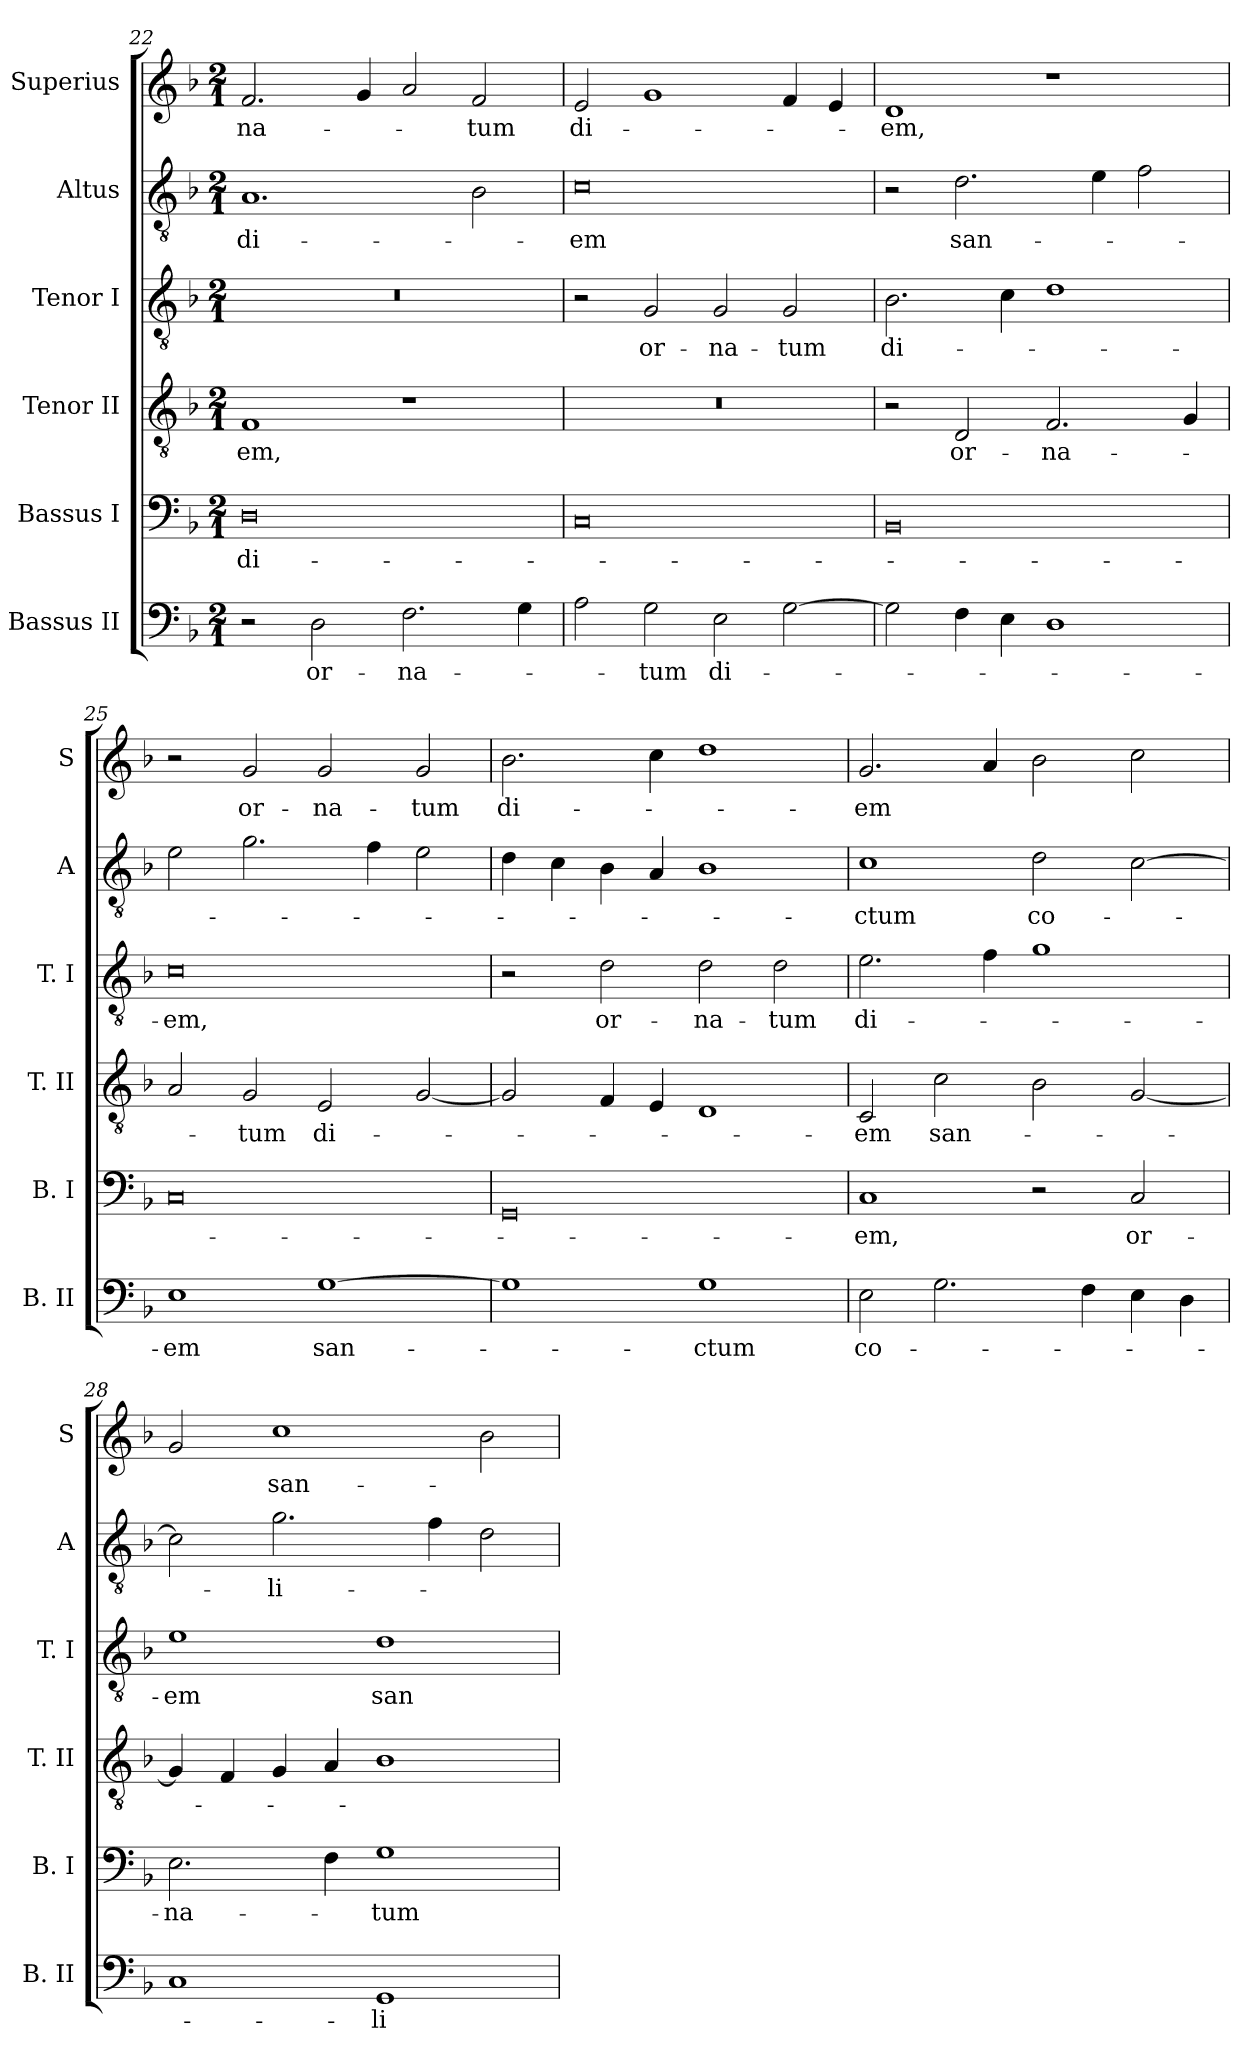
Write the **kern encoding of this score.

**kern	**text	**kern	**text	**kern	**text	**kern	**text	**kern	**text	**kern	**text
*part6	*part6	*part5	*part5	*part4	*part4	*part3	*part3	*part2	*part2	*part1	*part1
*staff6	*staff6	*staff5	*staff5	*staff4	*staff4	*staff3	*staff3	*staff2	*staff2	*staff1	*staff1
*I"Bassus II	*	*I"Bassus I	*	*I"Tenor II	*	*I"Tenor I	*	*I"Altus	*	*I"Superius	*
*I'B. II	*	*I'B. I	*	*I'T. II	*	*I'T. I	*	*I'A	*	*I'S	*
*clefF4	*	*clefF4	*	*clefGv2	*	*clefGv2	*	*clefGv2	*	*clefG2	*
*k[b-]	*	*k[b-]	*	*k[b-]	*	*k[b-]	*	*k[b-]	*	*k[b-]	*
*F:	*	*F:	*	*F:	*	*F:	*	*F:	*	*F:	*
*M2/1	*	*M2/1	*	*M2/1	*	*M2/1	*	*M2/1	*	*M2/1	*
=22	=22	=22	=22	=22	=22	=22	=22	=22	=22	=22	=22
2r	.	0D	di-	1F	-em,	0r	.	1.A	di-	2.f	-na-
2D	or-	.	.	.	.	.	.	.	.	.	.
.	.	.	.	.	.	.	.	.	.	4g	.
2.F	-na-	.	.	1r	.	.	.	.	.	2a	.
.	.	.	.	.	.	.	.	2B-	.	2f	-tum
4G	.	.	.	.	.	.	.	.	.	.	.
=23	=23	=23	=23	=23	=23	=23	=23	=23	=23	=23	=23
2A	.	0C	.	0r	.	2r	.	0c	-em	2e	di-
2G	-tum	.	.	.	.	2G	or-	.	.	1g	.
2E	di-	.	.	.	.	2G	-na-	.	.	.	.
[2G	.	.	.	.	.	2G	-tum	.	.	4f	.
.	.	.	.	.	.	.	.	.	.	4e	.
=24	=24	=24	=24	=24	=24	=24	=24	=24	=24	=24	=24
2G]	.	0BB-	.	2r	.	2.B-	di-	2r	.	1d	-em,
4F	.	.	.	2D	or-	.	.	2.d	san-	.	.
4E	.	.	.	.	.	4c	.	.	.	.	.
1D	.	.	.	2.F	-na-	1d	.	.	.	1r	.
.	.	.	.	.	.	.	.	4e	.	.	.
.	.	.	.	.	.	.	.	2f	.	.	.
.	.	.	.	4G	.	.	.	.	.	.	.
=25	=25	=25	=25	=25	=25	=25	=25	=25	=25	=25	=25
1E	-em	0C	.	2A	.	0c	-em,	2e	.	2r	.
.	.	.	.	2G	-tum	.	.	2.g	.	2g	or-
[1G	san-	.	.	2E	di-	.	.	.	.	2g	-na-
.	.	.	.	.	.	.	.	4f	.	.	.
.	.	.	.	[2G	.	.	.	2e	.	2g	-tum
=26	=26	=26	=26	=26	=26	=26	=26	=26	=26	=26	=26
1G]	.	0GG	.	2G]	.	2r	.	4d	.	2.b-	di-
.	.	.	.	.	.	.	.	4c	.	.	.
.	.	.	.	4F	.	2d	or-	4B-	.	.	.
.	.	.	.	4E	.	.	.	4A	.	4cc	.
1G	-ctum	.	.	1D	.	2d	-na-	1B-	.	1dd	.
.	.	.	.	.	.	2d	-tum	.	.	.	.
=27	=27	=27	=27	=27	=27	=27	=27	=27	=27	=27	=27
2E	co-	1C	-em,	2C	-em	2.e	di-	1c	-ctum	2.g	-em
2.G	.	.	.	2c	san-	.	.	.	.	.	.
.	.	.	.	.	.	4f	.	.	.	4a	.
.	.	2r	.	2B-	.	1g	.	2d	co-	2b-	.
4F	.	.	.	.	.	.	.	.	.	.	.
4E	.	2C	or-	[2G	.	.	.	[2c	.	2cc	.
4D	.	.	.	.	.	.	.	.	.	.	.
=28	=28	=28	=28	=28	=28	=28	=28	=28	=28	=28	=28
1C	.	2.E	-na-	4G]	.	1e	-em	2c]	.	2g	.
.	.	.	.	4F	.	.	.	.	.	.	.
.	.	.	.	4G	.	.	.	2.g	-li-	1cc	san-
.	.	4F	.	4A	.	.	.	.	.	.	.
1GG	-li-	1G	-tum	1B-	.	1d	san-	.	.	.	.
.	.	.	.	.	.	.	.	4f	.	.	.
.	.	.	.	.	.	.	.	2d	.	2b-	.
=	=	=	=	=	=	=	=	=	=	=	=
*-	*-	*-	*-	*-	*-	*-	*-	*-	*-	*-	*-
